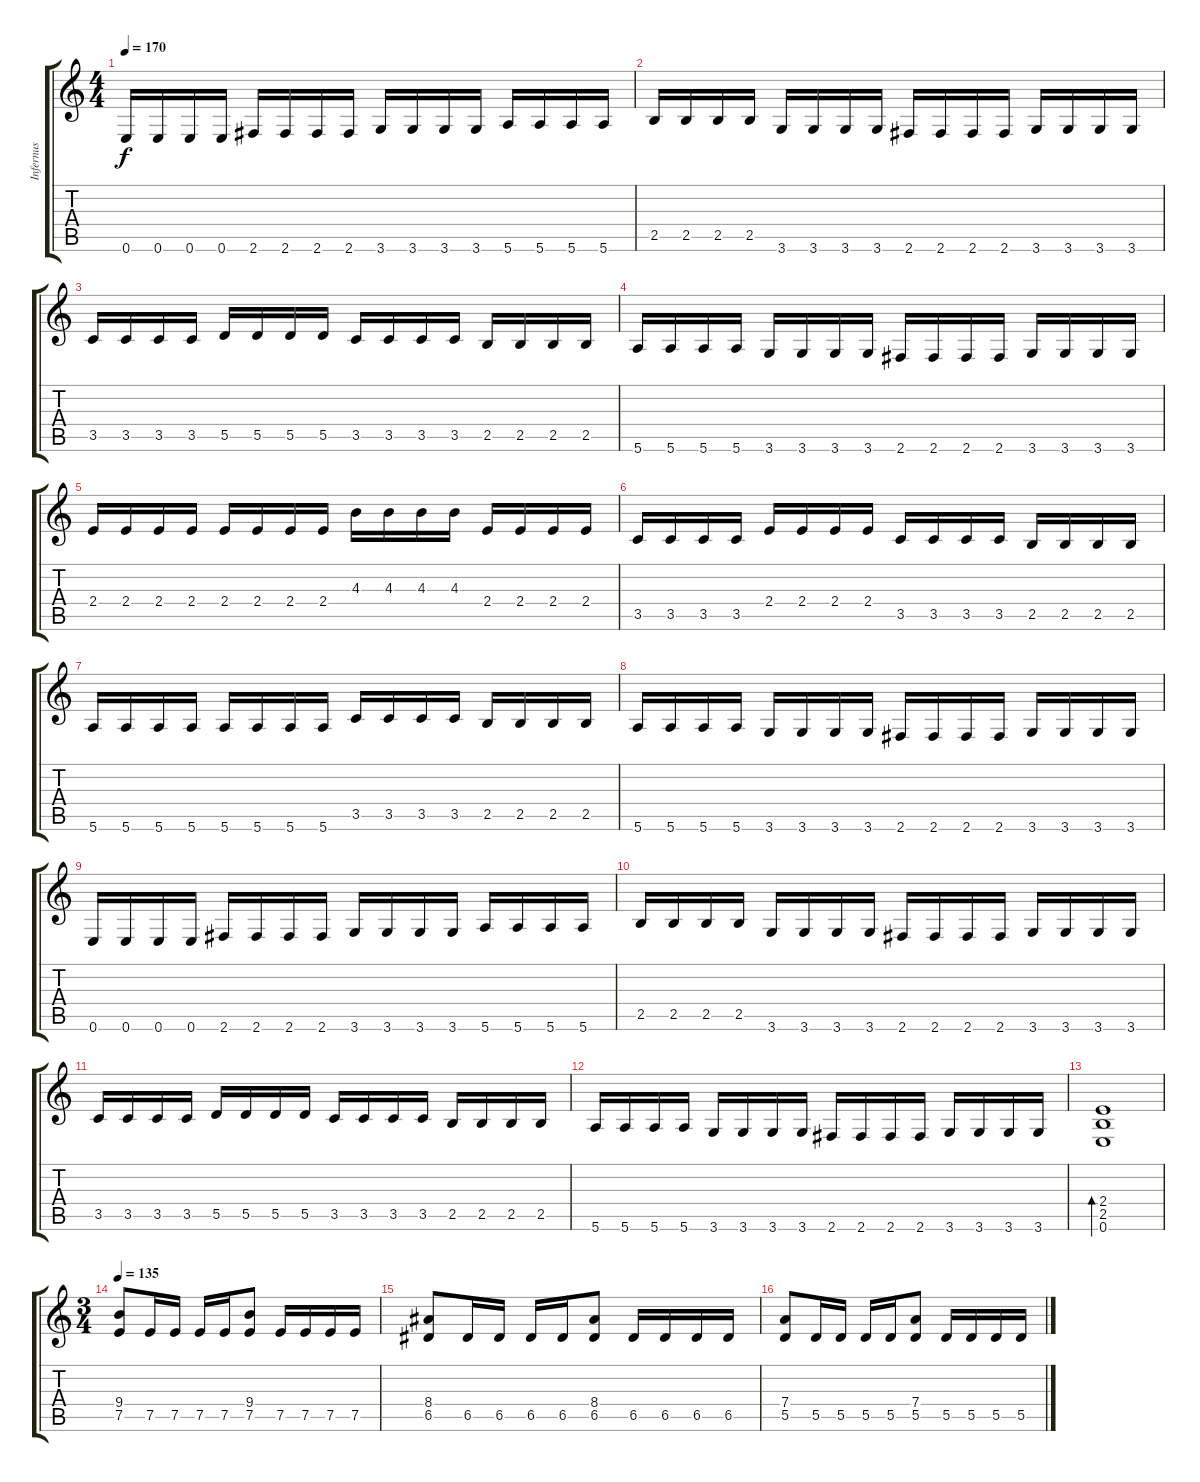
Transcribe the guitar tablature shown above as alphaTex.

\track ("Infernus" "Infernus") {instrument distortionguitar}
\staff {score tabs}
\tuning (E4 B3 G3 D3 A2 E2) {hide}
\ts (4 4)
\tempo 170
\clef g2
\ks c
0.6.16{dy f} 0.6.16 0.6.16 0.6.16 2.6.16 2.6.16 2.6.16 2.6.16 3.6.16 3.6.16 3.6.16 3.6.16 5.6.16 5.6.16 5.6.16 5.6.16 |
2.5.16 2.5.16 2.5.16 2.5.16 3.6.16 3.6.16 3.6.16 3.6.16 2.6.16 2.6.16 2.6.16 2.6.16 3.6.16 3.6.16 3.6.16 3.6.16 |
3.5.16 3.5.16 3.5.16 3.5.16 5.5.16 5.5.16 5.5.16 5.5.16 3.5.16 3.5.16 3.5.16 3.5.16 2.5.16 2.5.16 2.5.16 2.5.16 |
5.6.16 5.6.16 5.6.16 5.6.16 3.6.16 3.6.16 3.6.16 3.6.16 2.6.16 2.6.16 2.6.16 2.6.16 3.6.16 3.6.16 3.6.16 3.6.16 |
2.4.16 2.4.16 2.4.16 2.4.16 2.4.16 2.4.16 2.4.16 2.4.16 4.3.16 4.3.16 4.3.16 4.3.16 2.4.16 2.4.16 2.4.16 2.4.16 |
3.5.16 3.5.16 3.5.16 3.5.16 2.4.16 2.4.16 2.4.16 2.4.16 3.5.16 3.5.16 3.5.16 3.5.16 2.5.16 2.5.16 2.5.16 2.5.16 |
5.6.16 5.6.16 5.6.16 5.6.16 5.6.16 5.6.16 5.6.16 5.6.16 3.5.16 3.5.16 3.5.16 3.5.16 2.5.16 2.5.16 2.5.16 2.5.16 |
5.6.16 5.6.16 5.6.16 5.6.16 3.6.16 3.6.16 3.6.16 3.6.16 2.6.16 2.6.16 2.6.16 2.6.16 3.6.16 3.6.16 3.6.16 3.6.16 |
0.6.16 0.6.16 0.6.16 0.6.16 2.6.16 2.6.16 2.6.16 2.6.16 3.6.16 3.6.16 3.6.16 3.6.16 5.6.16 5.6.16 5.6.16 5.6.16 |
2.5.16 2.5.16 2.5.16 2.5.16 3.6.16 3.6.16 3.6.16 3.6.16 2.6.16 2.6.16 2.6.16 2.6.16 3.6.16 3.6.16 3.6.16 3.6.16 |
3.5.16 3.5.16 3.5.16 3.5.16 5.5.16 5.5.16 5.5.16 5.5.16 3.5.16 3.5.16 3.5.16 3.5.16 2.5.16 2.5.16 2.5.16 2.5.16 |
5.6.16 5.6.16 5.6.16 5.6.16 3.6.16 3.6.16 3.6.16 3.6.16 2.6.16 2.6.16 2.6.16 2.6.16 3.6.16 3.6.16 3.6.16 3.6.16 |
(2.4 2.5 0.6).1{bd 480} |
\ts (3 4)
\tempo 135
(9.4 7.5).8 7.5.16 7.5.16 7.5.16 7.5.16 (9.4 7.5).8 7.5.16 7.5.16 7.5.16 7.5.16 |
(8.4 6.5).8 6.5.16 6.5.16 6.5.16 6.5.16 (8.4 6.5).8 6.5.16 6.5.16 6.5.16 6.5.16 |
(7.4 5.5).8 5.5.16 5.5.16 5.5.16 5.5.16 (7.4 5.5).8 5.5.16 5.5.16 5.5.16 5.5.16
